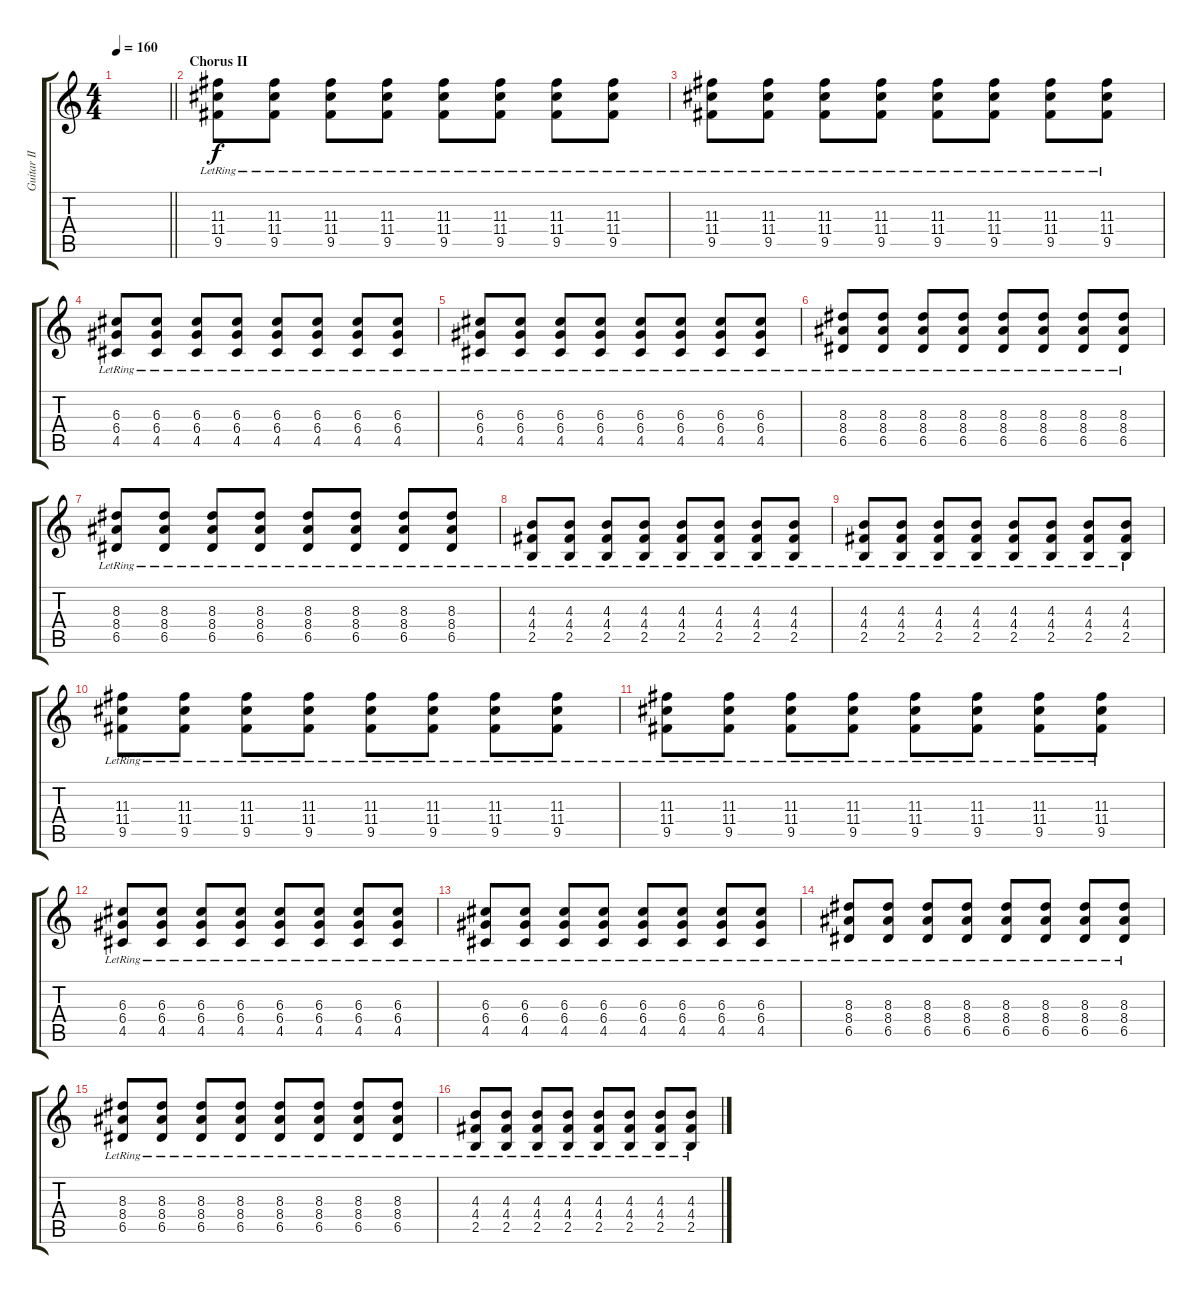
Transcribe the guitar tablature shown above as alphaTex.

\track ("Guitar II" "Guitar II") {instrument distortionguitar}
\staff {score tabs}
\tuning (E4 B3 G3 D3 A2 D2) {hide}
\ts (4 4)
\tempo 160
\clef g2
\barLineRight lightlight
\ks c
|
\section ("" "Chorus II")
(11.3{lr} 11.4{lr} 9.5{lr}).8 (11.3{lr} 11.4{lr} 9.5{lr}).8 (11.3{lr} 11.4{lr} 9.5{lr}).8 (11.3{lr} 11.4{lr} 9.5{lr}).8 (11.3{lr} 11.4{lr} 9.5{lr}).8 (11.3{lr} 11.4{lr} 9.5{lr}).8 (11.3{lr} 11.4{lr} 9.5{lr}).8 (11.3{lr} 11.4{lr} 9.5{lr}).8 |
(11.3{lr} 11.4{lr} 9.5{lr}).8 (11.3{lr} 11.4{lr} 9.5{lr}).8 (11.3{lr} 11.4{lr} 9.5{lr}).8 (11.3{lr} 11.4{lr} 9.5{lr}).8 (11.3{lr} 11.4{lr} 9.5{lr}).8 (11.3{lr} 11.4{lr} 9.5{lr}).8 (11.3{lr} 11.4{lr} 9.5{lr}).8 (11.3{lr} 11.4{lr} 9.5{lr}).8 |
(6.3{lr} 6.4{lr} 4.5{lr}).8 (6.3{lr} 6.4{lr} 4.5{lr}).8 (6.3{lr} 6.4{lr} 4.5{lr}).8 (6.3{lr} 6.4{lr} 4.5{lr}).8 (6.3{lr} 6.4{lr} 4.5{lr}).8 (6.3{lr} 6.4{lr} 4.5{lr}).8 (6.3{lr} 6.4{lr} 4.5{lr}).8 (6.3{lr} 6.4{lr} 4.5{lr}).8 |
(6.3{lr} 6.4{lr} 4.5{lr}).8 (6.3{lr} 6.4{lr} 4.5{lr}).8 (6.3{lr} 6.4{lr} 4.5{lr}).8 (6.3{lr} 6.4{lr} 4.5{lr}).8 (6.3{lr} 6.4{lr} 4.5{lr}).8 (6.3{lr} 6.4{lr} 4.5{lr}).8 (6.3{lr} 6.4{lr} 4.5{lr}).8 (6.3{lr} 6.4{lr} 4.5{lr}).8 |
(8.3{lr} 8.4{lr} 6.5{lr}).8 (8.3{lr} 8.4{lr} 6.5{lr}).8 (8.3{lr} 8.4{lr} 6.5{lr}).8 (8.3{lr} 8.4{lr} 6.5{lr}).8 (8.3{lr} 8.4{lr} 6.5{lr}).8 (8.3{lr} 8.4{lr} 6.5{lr}).8 (8.3{lr} 8.4{lr} 6.5{lr}).8 (8.3{lr} 8.4{lr} 6.5{lr}).8 |
(8.3{lr} 8.4{lr} 6.5{lr}).8 (8.3{lr} 8.4{lr} 6.5{lr}).8 (8.3{lr} 8.4{lr} 6.5{lr}).8 (8.3{lr} 8.4{lr} 6.5{lr}).8 (8.3{lr} 8.4{lr} 6.5{lr}).8 (8.3{lr} 8.4{lr} 6.5{lr}).8 (8.3{lr} 8.4{lr} 6.5{lr}).8 (8.3{lr} 8.4{lr} 6.5{lr}).8 |
(4.3{lr} 4.4{lr} 2.5{lr}).8 (4.3{lr} 4.4{lr} 2.5{lr}).8 (4.3{lr} 4.4{lr} 2.5{lr}).8 (4.3{lr} 4.4{lr} 2.5{lr}).8 (4.3{lr} 4.4{lr} 2.5{lr}).8 (4.3{lr} 4.4{lr} 2.5{lr}).8 (4.3{lr} 4.4{lr} 2.5{lr}).8 (4.3{lr} 4.4{lr} 2.5{lr}).8 |
(4.3{lr} 4.4{lr} 2.5{lr}).8 (4.3{lr} 4.4{lr} 2.5{lr}).8 (4.3{lr} 4.4{lr} 2.5{lr}).8 (4.3{lr} 4.4{lr} 2.5{lr}).8 (4.3{lr} 4.4{lr} 2.5{lr}).8 (4.3{lr} 4.4{lr} 2.5{lr}).8 (4.3{lr} 4.4{lr} 2.5{lr}).8 (4.3{lr} 4.4{lr} 2.5{lr}).8 |
(11.3{lr} 11.4{lr} 9.5{lr}).8 (11.3{lr} 11.4{lr} 9.5{lr}).8 (11.3{lr} 11.4{lr} 9.5{lr}).8 (11.3{lr} 11.4{lr} 9.5{lr}).8 (11.3{lr} 11.4{lr} 9.5{lr}).8 (11.3{lr} 11.4{lr} 9.5{lr}).8 (11.3{lr} 11.4{lr} 9.5{lr}).8 (11.3{lr} 11.4{lr} 9.5{lr}).8 |
(11.3{lr} 11.4{lr} 9.5{lr}).8 (11.3{lr} 11.4{lr} 9.5{lr}).8 (11.3{lr} 11.4{lr} 9.5{lr}).8 (11.3{lr} 11.4{lr} 9.5{lr}).8 (11.3{lr} 11.4{lr} 9.5{lr}).8 (11.3{lr} 11.4{lr} 9.5{lr}).8 (11.3{lr} 11.4{lr} 9.5{lr}).8 (11.3{lr} 11.4{lr} 9.5{lr}).8 |
(6.3{lr} 6.4{lr} 4.5{lr}).8 (6.3{lr} 6.4{lr} 4.5{lr}).8 (6.3{lr} 6.4{lr} 4.5{lr}).8 (6.3{lr} 6.4{lr} 4.5{lr}).8 (6.3{lr} 6.4{lr} 4.5{lr}).8 (6.3{lr} 6.4{lr} 4.5{lr}).8 (6.3{lr} 6.4{lr} 4.5{lr}).8 (6.3{lr} 6.4{lr} 4.5{lr}).8 |
(6.3{lr} 6.4{lr} 4.5{lr}).8 (6.3{lr} 6.4{lr} 4.5{lr}).8 (6.3{lr} 6.4{lr} 4.5{lr}).8 (6.3{lr} 6.4{lr} 4.5{lr}).8 (6.3{lr} 6.4{lr} 4.5{lr}).8 (6.3{lr} 6.4{lr} 4.5{lr}).8 (6.3{lr} 6.4{lr} 4.5{lr}).8 (6.3{lr} 6.4{lr} 4.5{lr}).8 |
(8.3{lr} 8.4{lr} 6.5{lr}).8 (8.3{lr} 8.4{lr} 6.5{lr}).8 (8.3{lr} 8.4{lr} 6.5{lr}).8 (8.3{lr} 8.4{lr} 6.5{lr}).8 (8.3{lr} 8.4{lr} 6.5{lr}).8 (8.3{lr} 8.4{lr} 6.5{lr}).8 (8.3{lr} 8.4{lr} 6.5{lr}).8 (8.3{lr} 8.4{lr} 6.5{lr}).8 |
(8.3{lr} 8.4{lr} 6.5{lr}).8 (8.3{lr} 8.4{lr} 6.5{lr}).8 (8.3{lr} 8.4{lr} 6.5{lr}).8 (8.3{lr} 8.4{lr} 6.5{lr}).8 (8.3{lr} 8.4{lr} 6.5{lr}).8 (8.3{lr} 8.4{lr} 6.5{lr}).8 (8.3{lr} 8.4{lr} 6.5{lr}).8 (8.3{lr} 8.4{lr} 6.5{lr}).8 |
(4.3{lr} 4.4{lr} 2.5{lr}).8 (4.3{lr} 4.4{lr} 2.5{lr}).8 (4.3{lr} 4.4{lr} 2.5{lr}).8 (4.3{lr} 4.4{lr} 2.5{lr}).8 (4.3{lr} 4.4{lr} 2.5{lr}).8 (4.3{lr} 4.4{lr} 2.5{lr}).8 (4.3{lr} 4.4{lr} 2.5{lr}).8 (4.3{lr} 4.4{lr} 2.5{lr}).8
